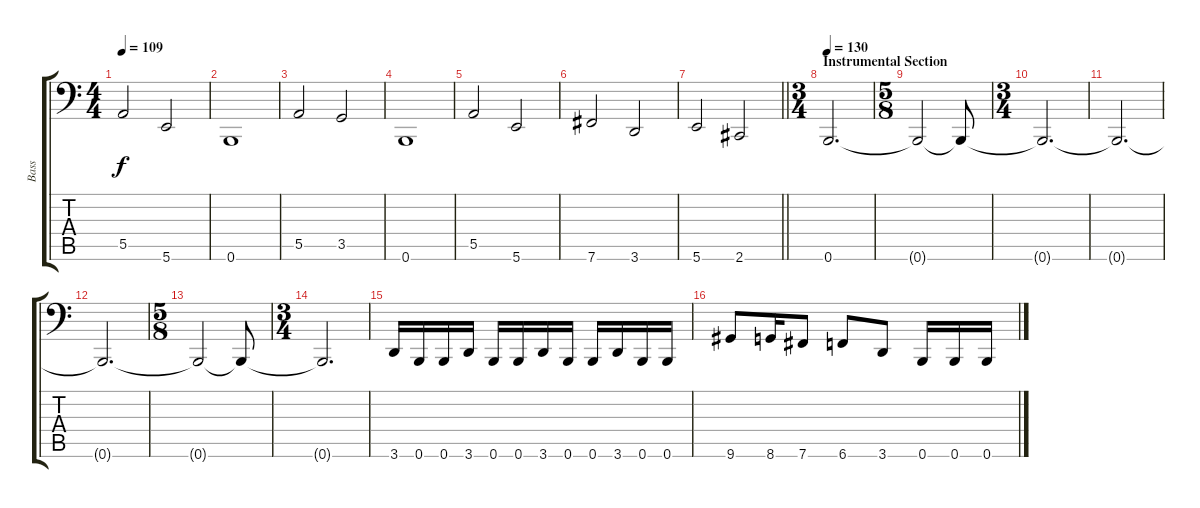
\track ("Bass" "Bass") {instrument electricbassfinger}
\staff {score tabs}
\tuning (C3 G2 D2 A1 E1 B0) {hide}
\ts (4 4)
\tempo 109
\clef f4
\ks c
5.5.2{dy f} 5.6.2 |
0.6.1 |
5.5.2 3.5.2 |
0.6.1 |
5.5.2 5.6.2 |
7.6.2 3.6.2 |
\barLineRight lightlight
5.6.2 2.6.2 |
\ts (3 4)
\section ("" "Instrumental Section")
\tempo 130
0.6.2{d} |
\ts (5 8)
0.6{t}.2 0.6{t}.8 |
\ts (3 4)
0.6{t}.2{d} |
0.6{t}.2{d} |
0.6{t}.2{d} |
\ts (5 8)
0.6{t}.2 0.6{t}.8 |
\ts (3 4)
0.6{t}.2{d} |
3.6.16 0.6.16 0.6.16 3.6.16 0.6.16 0.6.16 3.6.16 0.6.16 0.6.16 3.6.16 0.6.16 0.6.16 |
9.6.8 8.6.16 7.6.8 6.6.8 3.6.8 0.6.16 0.6.16 0.6.16
